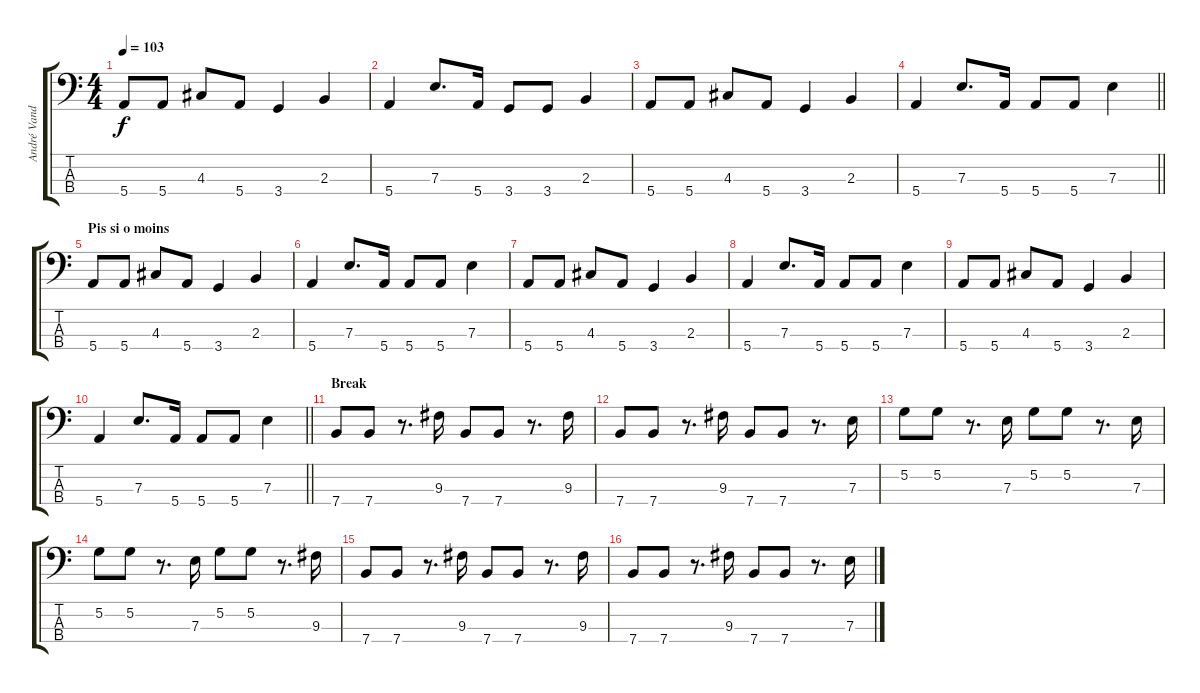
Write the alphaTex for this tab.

\track ("André Vanderbiest" "André Vand") {instrument electricbassfinger}
\staff {score tabs}
\tuning (G2 D2 A1 E1) {hide}
\ts (4 4)
\tempo 103
\clef f4
\ks c
5.4.8{dy f} 5.4.8 4.3.8 5.4.8 3.4.4 2.3.4 |
5.4.4 7.3.8{d} 5.4.16 3.4.8 3.4.8 2.3.4 |
5.4.8 5.4.8 4.3.8 5.4.8 3.4.4 2.3.4 |
\barLineRight lightlight
5.4.4 7.3.8{d} 5.4.16 5.4.8 5.4.8 7.3.4 |
\section ("" "Pis si o moins")
5.4.8 5.4.8 4.3.8 5.4.8 3.4.4 2.3.4 |
5.4.4 7.3.8{d} 5.4.16 5.4.8 5.4.8 7.3.4 |
5.4.8 5.4.8 4.3.8 5.4.8 3.4.4 2.3.4 |
5.4.4 7.3.8{d} 5.4.16 5.4.8 5.4.8 7.3.4 |
5.4.8 5.4.8 4.3.8 5.4.8 3.4.4 2.3.4 |
\barLineRight lightlight
5.4.4 7.3.8{d} 5.4.16 5.4.8 5.4.8 7.3.4 |
\section ("" "Break")
7.4.8 7.4.8 r.8{d} 9.3.16 7.4.8 7.4.8 r.8{d} 9.3.16 |
7.4.8 7.4.8 r.8{d} 9.3.16 7.4.8 7.4.8 r.8{d} 7.3.16 |
5.2.8 5.2.8 r.8{d} 7.3.16 5.2.8 5.2.8 r.8{d} 7.3.16 |
5.2.8 5.2.8 r.8{d} 7.3.16 5.2.8 5.2.8 r.8{d} 9.3.16 |
7.4.8 7.4.8 r.8{d} 9.3.16 7.4.8 7.4.8 r.8{d} 9.3.16 |
7.4.8 7.4.8 r.8{d} 9.3.16 7.4.8 7.4.8 r.8{d} 7.3.16
